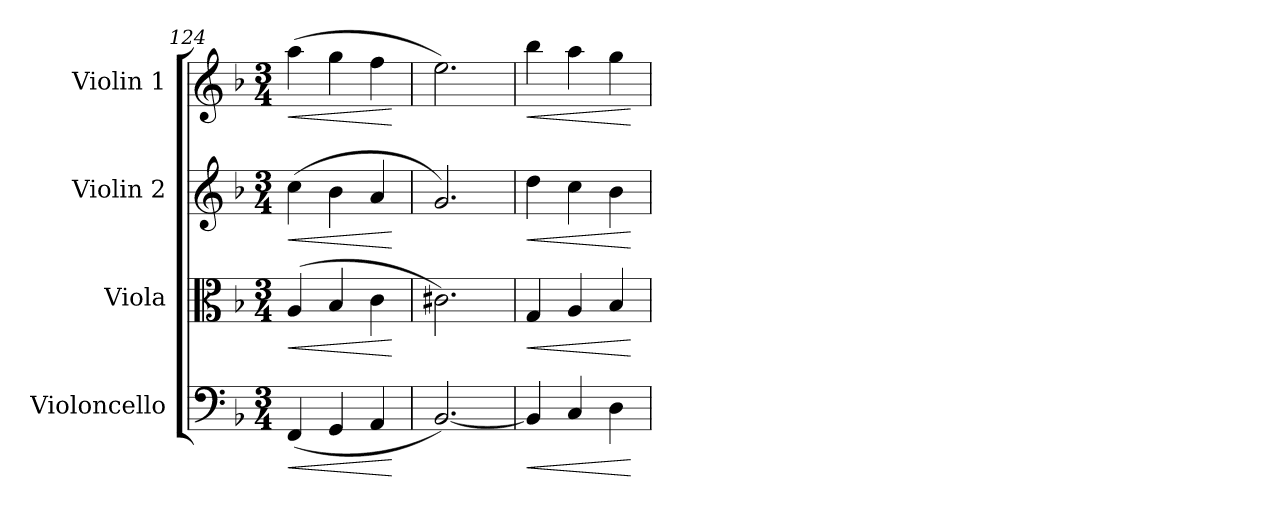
**kern	**dynam	**kern	**dynam	**kern	**dynam	**kern	**dynam
*part4	*part4	*part3	*part3	*part2	*part2	*part1	*part1
*staff4	*staff4	*staff3	*staff3	*staff2	*staff2	*staff1	*staff1
*I"Violoncello	*	*I"Viola	*	*I"Violin 2	*	*I"Violin 1	*
*I'Vc	*	*I'Vla	*	*I'Vln	*	*I'Vln	*
*clefF4	*	*clefC3	*	*clefG2	*	*clefG2	*
*k[b-]	*	*k[b-]	*	*k[b-]	*	*k[b-]	*
*M3/4	*	*M3/4	*	*M3/4	*	*M3/4	*
=124	=124	=124	=124	=124	=124	=124	=124
!	!LO:HP:b	!	!LO:HP:b	!	!LO:HP:b	!	!LO:HP:b
(4FF/	<	(4A/	<	(4cc\	<	(4aa\	<
4GG/	.	4B-/	.	4b-\	.	4gg\	.
4AA/	.	4c\	.	4a/	.	4ff\	.
.	[	.	[	.	[	.	[
=125	=125	=125	=125	=125	=125	=125	=125
[2.BB-/)	.	2.c#X\)	.	2.g/)	.	2.ee\)	.
=126	=126	=126	=126	=126	=126	=126	=126
!	!LO:HP:b	!	!LO:HP:b	!	!LO:HP:b	!	!LO:HP:b
4BB-/]	<	4G/	<	4dd\	<	4bb-\	<
4C/	.	4A/	.	4cc\	.	4aa\	.
4D\	.	4B-/	.	4b-\	.	4gg\	.
.	[	.	[	.	[	.	[
=	=	=	=	=	=	=	=
*-	*-	*-	*-	*-	*-	*-	*-
